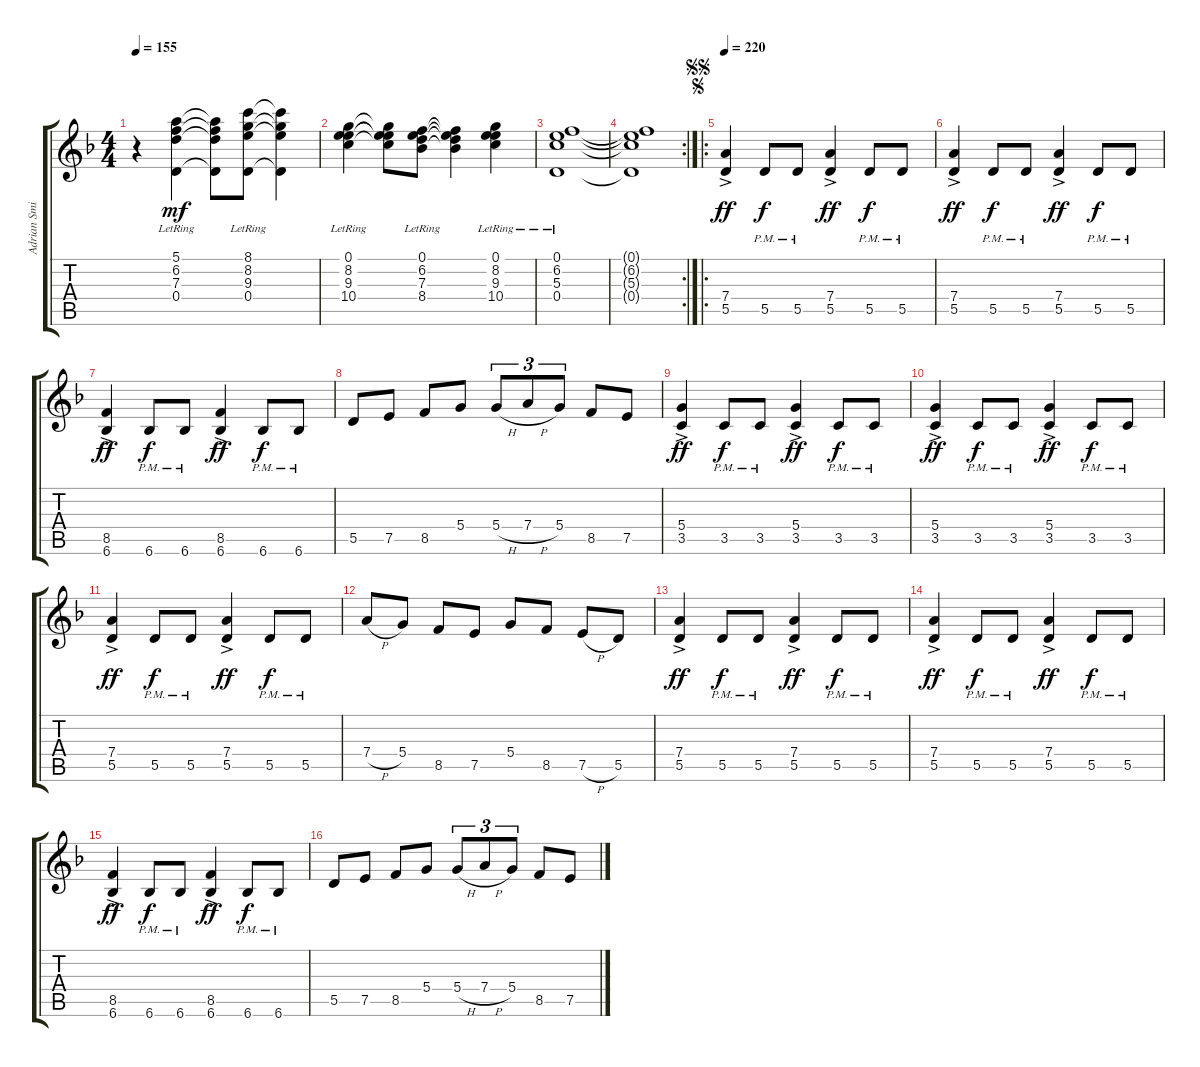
\track ("Adrian Smith" "Adrian Smi") {instrument distortionguitar}
\staff {score tabs}
\tuning (E4 B3 G3 D3 A2 E2) {hide}
\ts (4 4)
\tempo 155
\clef g2
\ks f
r.4{dy mf} (5.1{lr} 6.2{lr} 7.3{lr} 0.4{lr}).4 (5.1{t} 6.2{t} 7.3{t} 0.4{t}).8 (8.1{lr} 8.2{lr} 9.3{lr} 0.4{lr}).8 (8.1{t} 8.2{t} 9.3{t} 0.4{t}).4 |
(0.1{lr} 8.2{lr} 9.3{lr} 10.4{lr}).4 (0.1{t} 8.2{t} 9.3{t} 10.4{t}).8 (0.1{lr} 6.2{lr} 7.3{lr} 8.4{lr}).8 (0.1{t} 6.2{t} 7.3{t} 8.4{t}).4 (0.1{lr} 8.2{lr} 9.3{lr} 10.4{lr}).4 |
(0.1{lr} 6.2{lr} 5.3{lr} 0.4{lr}).1 |
\rc 2
(0.1{t} 6.2{t} 5.3{t} 0.4{t}).1 |
\ro
\jump segno
\jump segnosegno
\tempo 220
(7.4{ac} 5.5{ac}).4{dy ff} 5.5{pm}.8{dy f} 5.5{pm}.8 (7.4{ac} 5.5{ac}).4{dy ff} 5.5{pm}.8{dy f} 5.5{pm}.8 |
(7.4{ac} 5.5{ac}).4{dy ff} 5.5{pm}.8{dy f} 5.5{pm}.8 (7.4{ac} 5.5{ac}).4{dy ff} 5.5{pm}.8{dy f} 5.5{pm}.8 |
(8.5{ac} 6.6{ac}).4{dy ff} 6.6{pm}.8{dy f} 6.6{pm}.8 (8.5{ac} 6.6{ac}).4{dy ff} 6.6{pm}.8{dy f} 6.6{pm}.8 |
5.5.8 7.5.8 8.5.8 5.4.8 5.4{h}.8{tu (3 2)} 7.4{h}.8{tu (3 2)} 5.4.8{tu (3 2)} 8.5.8 7.5.8 |
(5.4{ac} 3.5{ac}).4{dy ff} 3.5{pm}.8{dy f} 3.5{pm}.8 (5.4{ac} 3.5{ac}).4{dy ff} 3.5{pm}.8{dy f} 3.5{pm}.8 |
(5.4{ac} 3.5{ac}).4{dy ff} 3.5{pm}.8{dy f} 3.5{pm}.8 (5.4{ac} 3.5{ac}).4{dy ff} 3.5{pm}.8{dy f} 3.5{pm}.8 |
(7.4{ac} 5.5{ac}).4{dy ff} 5.5{pm}.8{dy f} 5.5{pm}.8 (7.4{ac} 5.5{ac}).4{dy ff} 5.5{pm}.8{dy f} 5.5{pm}.8 |
7.4{h}.8 5.4.8 8.5.8 7.5.8 5.4.8 8.5.8 7.5{h}.8 5.5.8 |
(7.4{ac} 5.5{ac}).4{dy ff} 5.5{pm}.8{dy f} 5.5{pm}.8 (7.4{ac} 5.5{ac}).4{dy ff} 5.5{pm}.8{dy f} 5.5{pm}.8 |
(7.4{ac} 5.5{ac}).4{dy ff} 5.5{pm}.8{dy f} 5.5{pm}.8 (7.4{ac} 5.5{ac}).4{dy ff} 5.5{pm}.8{dy f} 5.5{pm}.8 |
(8.5{ac} 6.6{ac}).4{dy ff} 6.6{pm}.8{dy f} 6.6{pm}.8 (8.5{ac} 6.6{ac}).4{dy ff} 6.6{pm}.8{dy f} 6.6{pm}.8 |
5.5.8 7.5.8 8.5.8 5.4.8 5.4{h}.8{tu (3 2)} 7.4{h}.8{tu (3 2)} 5.4.8{tu (3 2)} 8.5.8 7.5.8
